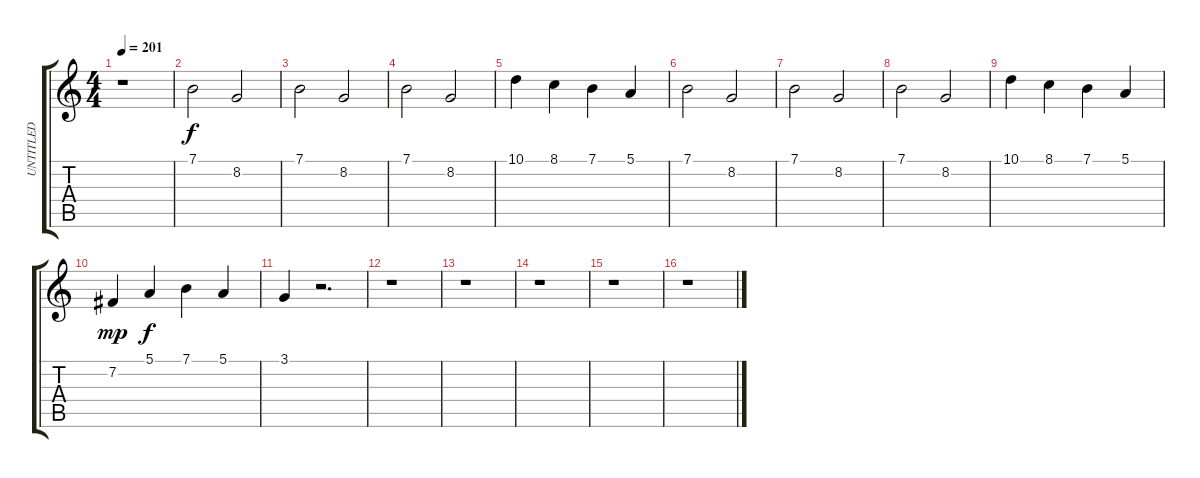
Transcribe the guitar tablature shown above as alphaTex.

\track ("UNTITLED" "UNTITLED") {instrument tubularbells}
\staff {score tabs}
\tuning (E4 B3 G3 D3 A2 E2) {hide}
\ts (4 4)
\tempo 201
\clef g2
\ks c
r.1{dy f} |
7.1.2 8.2.2 |
7.1.2 8.2.2 |
7.1.2 8.2.2 |
10.1.4 8.1.4 7.1.4 5.1.4 |
7.1.2 8.2.2 |
7.1.2 8.2.2 |
7.1.2 8.2.2 |
10.1.4 8.1.4 7.1.4 5.1.4 |
7.2.4{dy mp} 5.1.4{dy f} 7.1.4 5.1.4 |
3.1.4 r.2{d} |
r.1 |
r.1 |
r.1 |
r.1 |
r.1
